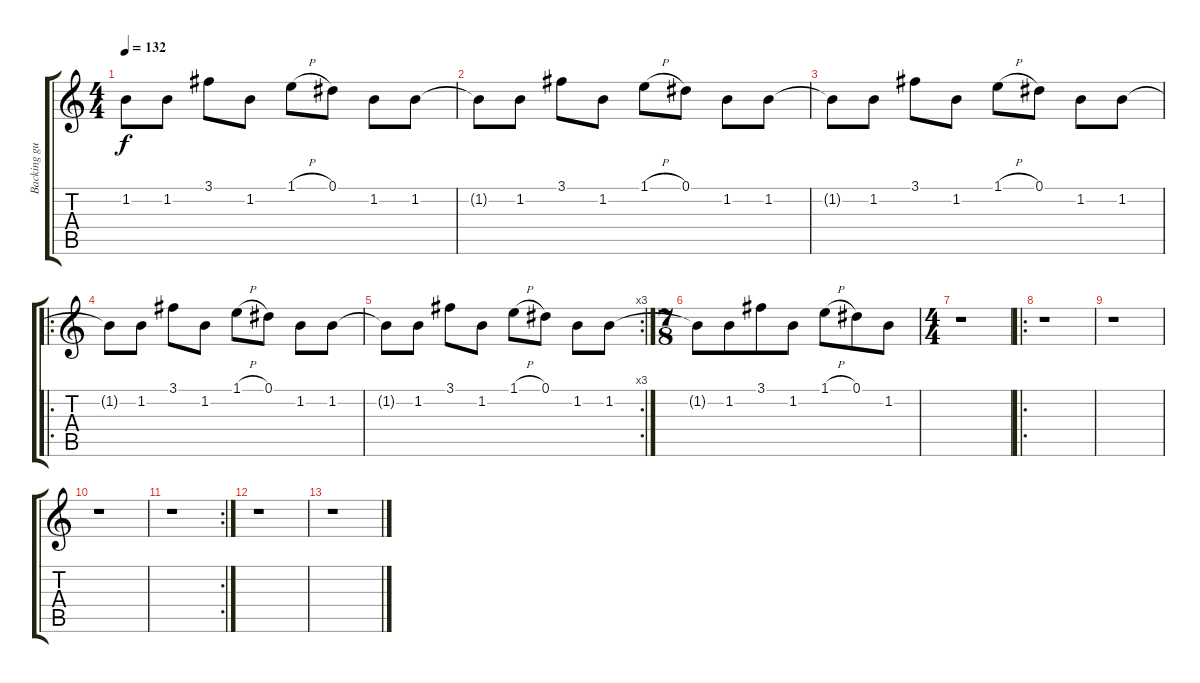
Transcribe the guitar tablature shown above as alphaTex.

\track ("Backing guitar 1" "Backing gu") {instrument electricguitarclean}
\staff {score tabs}
\tuning (Eb4 Bb3 Gb3 Db3 Ab2 Eb2) {hide}
\ts (4 4)
\tempo 132
\clef g2
\ks c
1.2{t}.8{dy f} 1.2.8 3.1.8 1.2.8 1.1{h}.8 0.1.8 1.2.8 1.2.8 |
1.2{t}.8 1.2.8 3.1.8 1.2.8 1.1{h}.8 0.1.8 1.2.8 1.2.8 |
1.2{t}.8 1.2.8 3.1.8 1.2.8 1.1{h}.8 0.1.8 1.2.8 1.2.8 |
\ro
1.2{t}.8 1.2.8 3.1.8 1.2.8 1.1{h}.8 0.1.8 1.2.8 1.2.8 |
\rc 3
1.2{t}.8 1.2.8 3.1.8 1.2.8 1.1{h}.8 0.1.8 1.2.8 1.2.8 |
\ts (7 8)
1.2{t}.8 1.2.8 3.1.8 1.2.8 1.1{h}.8 0.1.8 1.2.8 |
\ts (4 4)
r.1 |
\ro
r.1 |
r.1 |
r.1 |
\rc 2
r.1 |
r.1 |
r.1
